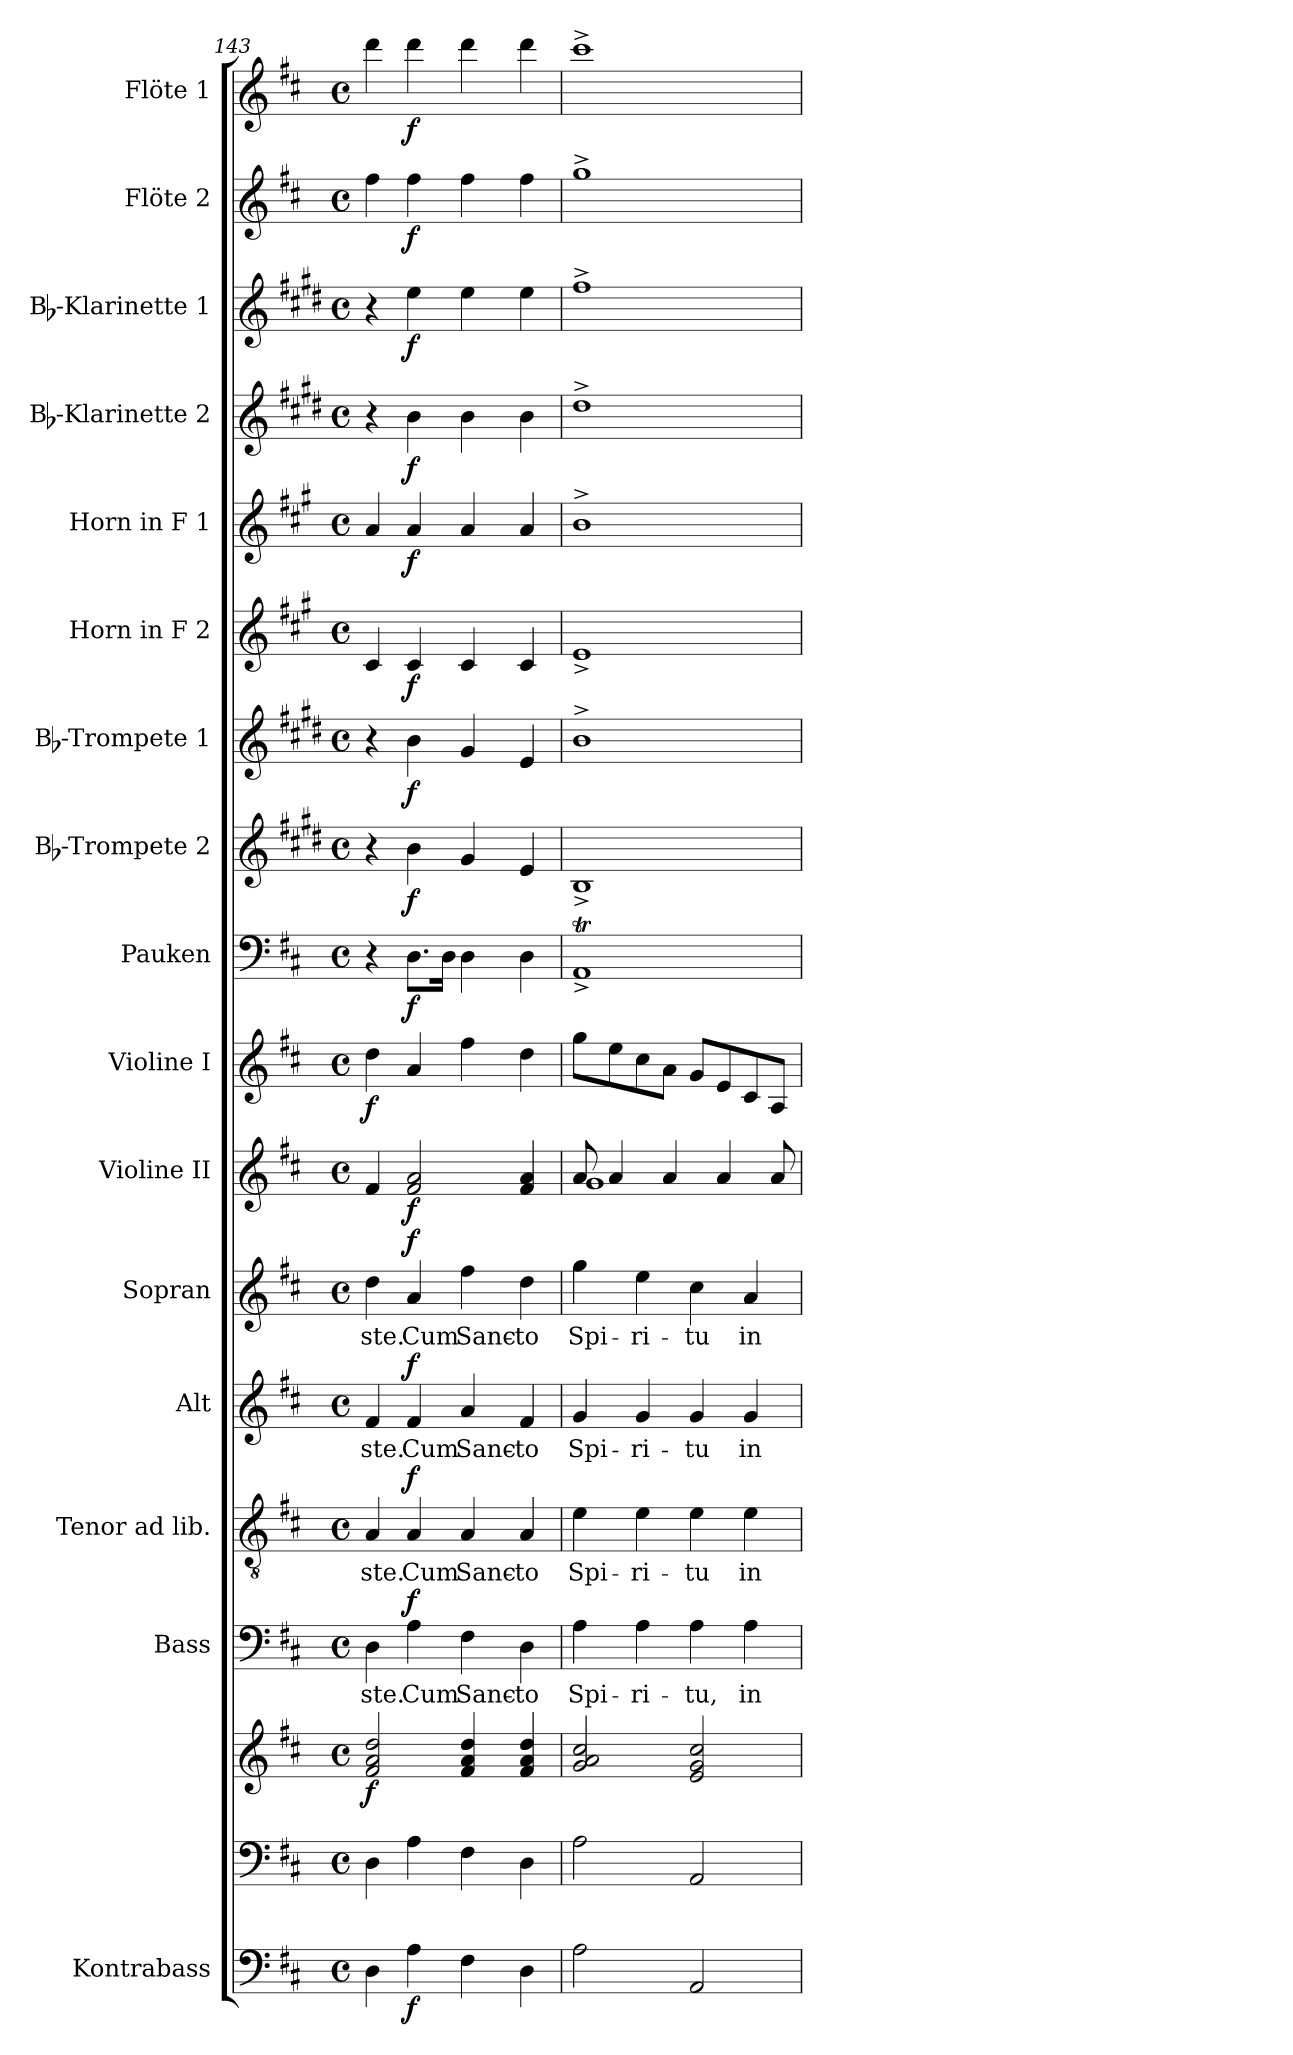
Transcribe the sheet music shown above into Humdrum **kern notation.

**kern	**dynam	**kern	**kern	**dynam	**kern	**text	**dynam	**kern	**text	**dynam	**kern	**text	**dynam	**kern	**text	**dynam	**kern	**dynam	**kern	**dynam	**kern	**dynam	**kern	**dynam	**kern	**dynam	**kern	**dynam	**kern	**dynam	**kern	**dynam	**kern	**dynam	**kern	**dynam	**kern	**dynam
*part17	*part17	*part16	*part16	*part16	*part15	*part15	*part15	*part14	*part14	*part14	*part13	*part13	*part13	*part12	*part12	*part12	*part11	*part11	*part10	*part10	*part9	*part9	*part8	*part8	*part7	*part7	*part6	*part6	*part5	*part5	*part4	*part4	*part3	*part3	*part2	*part2	*part1	*part1
*staff18	*staff18	*staff17	*staff16	*staff16/17	*staff15	*staff15	*staff15	*staff14	*staff14	*staff14	*staff13	*staff13	*staff13	*staff12	*staff12	*staff12	*staff11	*staff11	*staff10	*staff10	*staff9	*staff9	*staff8	*staff8	*staff7	*staff7	*staff6	*staff6	*staff5	*staff5	*staff4	*staff4	*staff3	*staff3	*staff2	*staff2	*staff1	*staff1
*I"Kontrabass	*	*	*	*	*I"Bass	*	*	*I"Tenor ad lib.	*	*	*I"Alt	*	*	*I"Sopran	*	*	*I"Violine II	*	*I"Violine I	*	*I"Pauken	*	*I"Bb-Trompete 2	*	*I"Bb-Trompete 1	*	*I"Horn in F 2	*	*I"Horn in F 1	*	*I"Bb-Klarinette 2	*	*I"Bb-Klarinette 1	*	*I"Flöte 2	*	*I"Flöte 1	*
*I'Kb.	*	*	*	*	*I'B.	*	*	*I'T.	*	*	*I'A.	*	*	*I'S.	*	*	*I'Vl. II	*	*I'Vl. I	*	*I'Pk.	*	*I'Bb Trp. 2	*	*I'Bb Trp. 1	*	*	*	*	*	*I'Bb Kl. 2	*	*I'Bb Kl. 1	*	*I'Fl. 2	*	*I'Fl. 1	*
*clefF4	*	*clefF4	*clefG2	*	*clefF4	*	*	*clefGv2	*	*	*clefG2	*	*	*clefG2	*	*	*clefG2	*	*clefG2	*	*clefF4	*	*clefG2	*	*clefG2	*	*clefG2	*	*clefG2	*	*clefG2	*	*clefG2	*	*clefG2	*	*clefG2	*
*ITrd7c12	*	*	*	*	*	*	*	*	*	*	*	*	*	*	*	*	*	*	*	*	*	*	*ITrd1c2	*	*ITrd1c2	*	*ITrd4c7	*	*ITrd4c7	*	*ITrd1c2	*	*ITrd1c2	*	*	*	*	*
*k[f#c#]	*	*k[f#c#]	*k[f#c#]	*	*k[f#c#]	*	*	*k[f#c#]	*	*	*k[f#c#]	*	*	*k[f#c#]	*	*	*k[f#c#]	*	*k[f#c#]	*	*k[f#c#]	*	*k[f#c#]	*	*k[f#c#]	*	*k[f#c#]	*	*k[f#c#]	*	*k[f#c#]	*	*k[f#c#]	*	*k[f#c#]	*	*k[f#c#]	*
*D:	*	*D:	*D:	*	*D:	*	*	*D:	*	*	*D:	*	*	*D:	*	*	*D:	*	*D:	*	*D:	*	*D:	*	*D:	*	*D:	*	*D:	*	*D:	*	*D:	*	*D:	*	*D:	*
*M4/4	*	*M4/4	*M4/4	*	*M4/4	*	*	*M4/4	*	*	*M4/4	*	*	*M4/4	*	*	*M4/4	*	*M4/4	*	*M4/4	*	*M4/4	*	*M4/4	*	*M4/4	*	*M4/4	*	*M4/4	*	*M4/4	*	*M4/4	*	*M4/4	*
*met(c)	*	*met(c)	*met(c)	*	*met(c)	*	*	*met(c)	*	*	*met(c)	*	*	*met(c)	*	*	*met(c)	*	*met(c)	*	*met(c)	*	*met(c)	*	*met(c)	*	*met(c)	*	*met(c)	*	*met(c)	*	*met(c)	*	*met(c)	*	*met(c)	*
=143	=143	=143	=143	=143	=143	=143	=143	=143	=143	=143	=143	=143	=143	=143	=143	=143	=143	=143	=143	=143	=143	=143	=143	=143	=143	=143	=143	=143	=143	=143	=143	=143	=143	=143	=143	=143	=143	=143
!	!	!	!	!LO:DY:b	!	!LO:LY:b	!	!	!LO:LY:b	!	!	!LO:LY:b	!	!	!LO:LY:b	!	!	!	!	!LO:DY:b	!	!	!	!	!	!	!	!	!	!	!	!	!	!	!	!	!	!
4DD\	.	4D\	2f#/ 2a/ 2dd/	f	4D\	-ste.	.	4A/	-ste.	.	4f#/	-ste.	.	4dd\	-ste.	.	4f#/	.	4dd\	f	4r	.	4r	.	4r	.	4F#/	.	4d/	.	4r	.	4r	.	4ff#\	.	4ddd\	.
!	!LO:DY:b	!	!	!	!	!LO:LY:b	!LO:DY:a	!	!LO:LY:b	!LO:DY:a	!	!LO:LY:b	!LO:DY:a	!	!LO:LY:b	!LO:DY:a	!	!LO:DY:b	!	!	!	!LO:DY:b	!	!LO:DY:b	!	!LO:DY:b	!	!LO:DY:b	!	!LO:DY:b	!	!LO:DY:b	!	!LO:DY:b	!	!LO:DY:b	!	!LO:DY:b
4AA\	f	4A\	.	.	4A\	Cum	f	4A/	Cum	f	4f#/	Cum	f	4a/	Cum	f	2f#/ 2a/	f	4a/	.	8.D\L	f	4a\	f	4a\	f	4F#/	f	4d/	f	4a\	f	4dd\	f	4ff#\	f	4ddd\	f
.	.	.	.	.	.	.	.	.	.	.	.	.	.	.	.	.	.	.	.	.	16D\Jk	.	.	.	.	.	.	.	.	.	.	.	.	.	.	.	.	.
!	!	!	!	!	!	!LO:LY:b	!	!	!LO:LY:b	!	!	!LO:LY:b	!	!	!LO:LY:b	!	!	!	!	!	!	!	!	!	!	!	!	!	!	!	!	!	!	!	!	!	!	!
4FF#\	.	4F#\	4f#/ 4a/ 4dd/	.	4F#\	Sanc-	.	4A/	Sanc-	.	4a/	Sanc-	.	4ff#\	Sanc-	.	.	.	4ff#\	.	4D\	.	4f#/	.	4f#/	.	4F#/	.	4d/	.	4a\	.	4dd\	.	4ff#\	.	4ddd\	.
!	!	!	!	!	!	!LO:LY:b	!	!	!LO:LY:b	!	!	!LO:LY:b	!	!	!LO:LY:b	!	!	!	!	!	!	!	!	!	!	!	!	!	!	!	!	!	!	!	!	!	!	!
4DD\	.	4D\	4f#/ 4a/ 4dd/	.	4D\	-to	.	4A/	-to	.	4f#/	-to	.	4dd\	-to	.	4f#/ 4a/	.	4dd\	.	4D\	.	4d/	.	4d/	.	4F#/	.	4d/	.	4a\	.	4dd\	.	4ff#\	.	4ddd\	.
=144	=144	=144	=144	=144	=144	=144	=144	=144	=144	=144	=144	=144	=144	=144	=144	=144	=144	=144	=144	=144	=144	=144	=144	=144	=144	=144	=144	=144	=144	=144	=144	=144	=144	=144	=144	=144	=144	=144
!	!	!	!	!	!	!LO:LY:b	!	!	!LO:LY:b	!	!	!LO:LY:b	!	!	!LO:LY:b	!	!	!	!	!	!	!	!	!	!	!	!	!	!	!	!	!	!	!	!	!	!	!
*	*	*	*	*	*	*	*	*	*	*	*	*	*	*	*	*	*^	*	*	*	*	*	*	*	*	*	*	*	*	*	*	*	*	*	*	*	*	*
2AA\	.	2A\	2g/ 2a/ 2cc#/	.	4A\	Spi-	.	4e\	Spi-	.	4g/	Spi-	.	4gg\	Spi-	.	8a/	1g	.	8gg\L	.	1AAT^<	.	1A^<	.	1a^>	.	1A^<	.	1e^>	.	1cc#^>	.	1ee^>	.	1gg^>	.	1ccc#^>	.
.	.	.	.	.	.	.	.	.	.	.	.	.	.	.	.	.	4a/	.	.	8ee\	.	.	.	.	.	.	.	.	.	.	.	.	.	.	.	.	.	.	.
!	!	!	!	!	!	!LO:LY:b	!	!	!LO:LY:b	!	!	!LO:LY:b	!	!	!LO:LY:b	!	!	!	!	!	!	!	!	!	!	!	!	!	!	!	!	!	!	!	!	!	!	!	!
.	.	.	.	.	4A\	-ri-	.	4e\	-ri-	.	4g/	-ri-	.	4ee\	-ri-	.	.	.	.	8cc#\	.	.	.	.	.	.	.	.	.	.	.	.	.	.	.	.	.	.	.
.	.	.	.	.	.	.	.	.	.	.	.	.	.	.	.	.	4a/	.	.	8a\J	.	.	.	.	.	.	.	.	.	.	.	.	.	.	.	.	.	.	.
!	!	!	!	!	!	!LO:LY:b	!	!	!LO:LY:b	!	!	!LO:LY:b	!	!	!LO:LY:b	!	!	!	!	!	!	!	!	!	!	!	!	!	!	!	!	!	!	!	!	!	!	!	!
2AAA/	.	2AA/	2e/ 2g/ 2cc#/	.	4A\	-tu,	.	4e\	-tu	.	4g/	-tu	.	4cc#\	-tu	.	.	.	.	8g/L	.	.	.	.	.	.	.	.	.	.	.	.	.	.	.	.	.	.	.
.	.	.	.	.	.	.	.	.	.	.	.	.	.	.	.	.	4a/	.	.	8e/	.	.	.	.	.	.	.	.	.	.	.	.	.	.	.	.	.	.	.
!	!	!	!	!	!	!LO:LY:b	!	!	!LO:LY:b	!	!	!LO:LY:b	!	!	!LO:LY:b	!	!	!	!	!	!	!	!	!	!	!	!	!	!	!	!	!	!	!	!	!	!	!	!
.	.	.	.	.	4A\	in	.	4e\	in	.	4g/	in	.	4a/	in	.	.	.	.	8c#/	.	.	.	.	.	.	.	.	.	.	.	.	.	.	.	.	.	.	.
.	.	.	.	.	.	.	.	.	.	.	.	.	.	.	.	.	8a/	.	.	8A/J	.	.	.	.	.	.	.	.	.	.	.	.	.	.	.	.	.	.	.
*	*	*	*	*	*	*	*	*	*	*	*	*	*	*	*	*	*v	*v	*	*	*	*	*	*	*	*	*	*	*	*	*	*	*	*	*	*	*	*	*
=	=	=	=	=	=	=	=	=	=	=	=	=	=	=	=	=	=	=	=	=	=	=	=	=	=	=	=	=	=	=	=	=	=	=	=	=	=	=
*-	*-	*-	*-	*-	*-	*-	*-	*-	*-	*-	*-	*-	*-	*-	*-	*-	*-	*-	*-	*-	*-	*-	*-	*-	*-	*-	*-	*-	*-	*-	*-	*-	*-	*-	*-	*-	*-	*-
